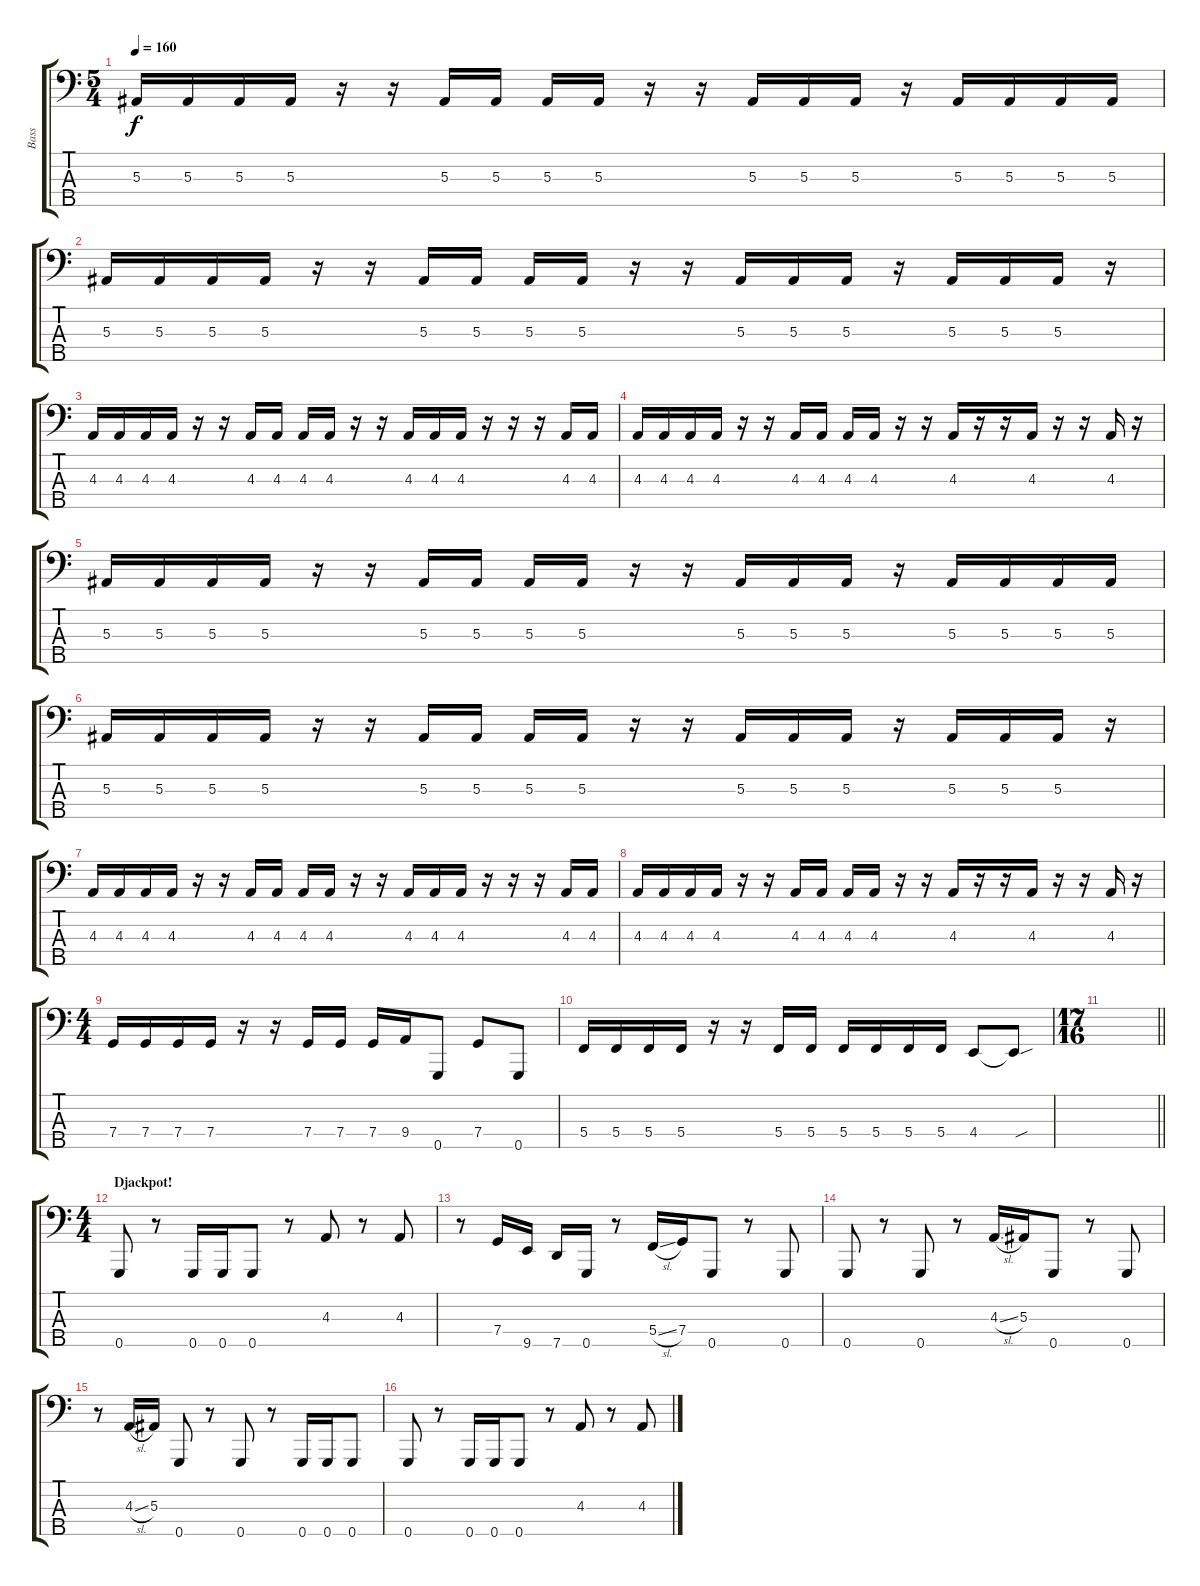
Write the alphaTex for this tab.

\track ("Bass" "Bass") {instrument electricbassfinger}
\staff {score tabs}
\tuning (Eb2 Bb1 F1 C1 G0) {hide}
\ts (5 4)
\tempo 160
\clef f4
\ks c
5.3.16{dy f} 5.3.16 5.3.16 5.3.16 r.16 r.16 5.3.16 5.3.16 5.3.16 5.3.16 r.16 r.16 5.3.16 5.3.16 5.3.16 r.16 5.3.16 5.3.16 5.3.16 5.3.16 |
5.3.16 5.3.16 5.3.16 5.3.16 r.16 r.16 5.3.16 5.3.16 5.3.16 5.3.16 r.16 r.16 5.3.16 5.3.16 5.3.16 r.16 5.3.16 5.3.16 5.3.16 r.16 |
4.3.16 4.3.16 4.3.16 4.3.16 r.16 r.16 4.3.16 4.3.16 4.3.16 4.3.16 r.16 r.16 4.3.16 4.3.16 4.3.16 r.16 r.16 r.16 4.3.16 4.3.16 |
4.3.16 4.3.16 4.3.16 4.3.16 r.16 r.16 4.3.16 4.3.16 4.3.16 4.3.16 r.16 r.16 4.3.16 r.16 r.16 4.3.16 r.16 r.16 4.3.16 r.16 |
5.3.16 5.3.16 5.3.16 5.3.16 r.16 r.16 5.3.16 5.3.16 5.3.16 5.3.16 r.16 r.16 5.3.16 5.3.16 5.3.16 r.16 5.3.16 5.3.16 5.3.16 5.3.16 |
5.3.16 5.3.16 5.3.16 5.3.16 r.16 r.16 5.3.16 5.3.16 5.3.16 5.3.16 r.16 r.16 5.3.16 5.3.16 5.3.16 r.16 5.3.16 5.3.16 5.3.16 r.16 |
4.3.16 4.3.16 4.3.16 4.3.16 r.16 r.16 4.3.16 4.3.16 4.3.16 4.3.16 r.16 r.16 4.3.16 4.3.16 4.3.16 r.16 r.16 r.16 4.3.16 4.3.16 |
4.3.16 4.3.16 4.3.16 4.3.16 r.16 r.16 4.3.16 4.3.16 4.3.16 4.3.16 r.16 r.16 4.3.16 r.16 r.16 4.3.16 r.16 r.16 4.3.16 r.16 |
\ts (4 4)
7.4.16 7.4.16 7.4.16 7.4.16 r.16 r.16 7.4.16 7.4.16 7.4.16 9.4.16 0.5.8 7.4.8 0.5.8 |
5.4.16 5.4.16 5.4.16 5.4.16 r.16 r.16 5.4.16 5.4.16 5.4.16 5.4.16 5.4.16 5.4.16 4.4.8 4.4{sou t}.8 |
\ts (17 16)
\barLineRight lightlight
|
\ts (4 4)
\section ("" "Djackpot!")
0.5.8 r.8 0.5.16 0.5.16 0.5.8 r.8 4.3.8 r.8 4.3.8 |
r.8 7.4.16 9.5.16 7.5.16 0.5.16 r.8 5.4{sl}.16 7.4.16 0.5.8 r.8 0.5.8 |
0.5.8 r.8 0.5.8 r.8 4.3{sl}.16 5.3.16 0.5.8 r.8 0.5.8 |
r.8 4.3{sl}.16 5.3.16 0.5.8 r.8 0.5.8 r.8 0.5.16 0.5.16 0.5.8 |
0.5.8 r.8 0.5.16 0.5.16 0.5.8 r.8 4.3.8 r.8 4.3.8
